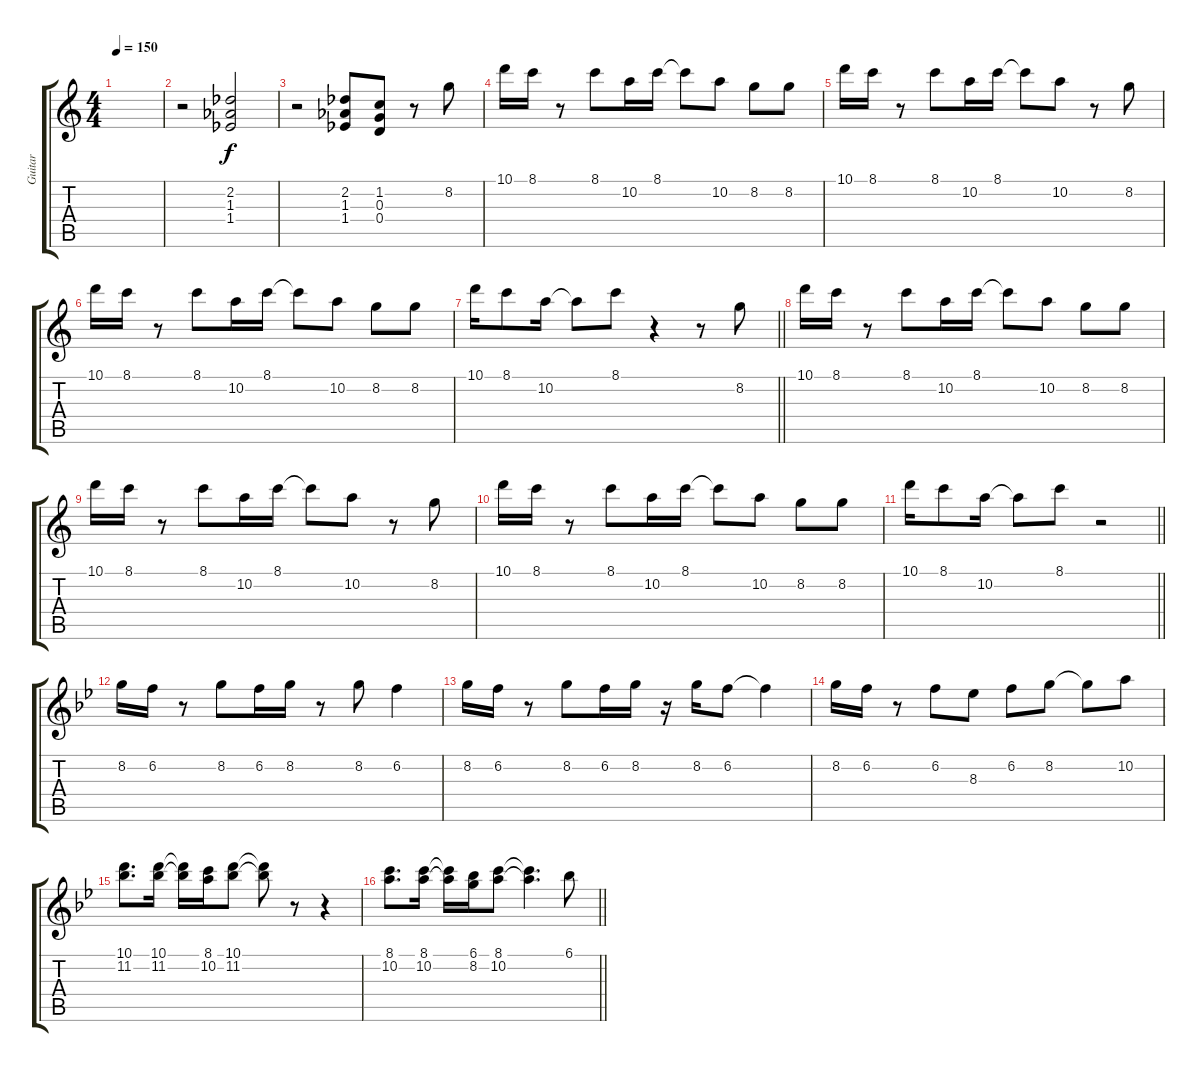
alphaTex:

\track ("Guitar" "Guitar") {instrument electricguitarjazz}
\staff {score tabs}
\tuning (E4 B3 G3 D3 A2 E2) {hide}
\ts (4 4)
\tempo 150
\clef g2
\ks c
|
r.2 (2.2{acc b} 1.3{acc b} 1.4{acc b}).2 |
r.2 (2.2{acc b} 1.3{acc b} 1.4{acc b}).8 (1.2 0.3 0.4).8 r.8 8.2.8 |
10.1.16 8.1.16 r.8 8.1.8 10.2.16 8.1.16 8.1{t}.8 10.2.8 8.2.8 8.2.8 |
10.1.16 8.1.16 r.8 8.1.8 10.2.16 8.1.16 8.1{t}.8 10.2.8 r.8 8.2.8 |
10.1.16 8.1.16 r.8 8.1.8 10.2.16 8.1.16 8.1{t}.8 10.2.8 8.2.8 8.2.8 |
\barLineRight lightlight
10.1.16 8.1.8 10.2.16 10.2{t}.8 8.1.8 r.4 r.8 8.2.8 |
10.1.16 8.1.16 r.8 8.1.8 10.2.16 8.1.16 8.1{t}.8 10.2.8 8.2.8 8.2.8 |
10.1.16 8.1.16 r.8 8.1.8 10.2.16 8.1.16 8.1{t}.8 10.2.8 r.8 8.2.8 |
10.1.16 8.1.16 r.8 8.1.8 10.2.16 8.1.16 8.1{t}.8 10.2.8 8.2.8 8.2.8 |
\barLineRight lightlight
10.1.16 8.1.8 10.2.16 10.2{t}.8 8.1.8 r.2 |
\ks bb
8.2.16 6.2.16 r.8 8.2.8 6.2.16 8.2.16 r.8 8.2.8 6.2.4 |
8.2.16 6.2.16 r.8 8.2.8 6.2.16 8.2.16 r.16 8.2.16 6.2.8 6.2{t}.4 |
8.2.16 6.2.16 r.8 6.2.8 8.3.8 6.2.8 8.2.8 8.2{t}.8 10.2.8 |
(10.1 11.2).8{d} (10.1 11.2).16 (10.1{t} 11.2{t}).16 (8.1 10.2).16 (10.1 11.2).8 (10.1{t} 11.2{t}).8 r.8 r.4 |
\barLineRight lightlight
(8.1 10.2).8{d} (8.1 10.2).16 (8.1{t} 10.2{t}).16 (6.1 8.2).16 (8.1 10.2).8 (8.1{t} 10.2{t}).4{d} 6.1.8
